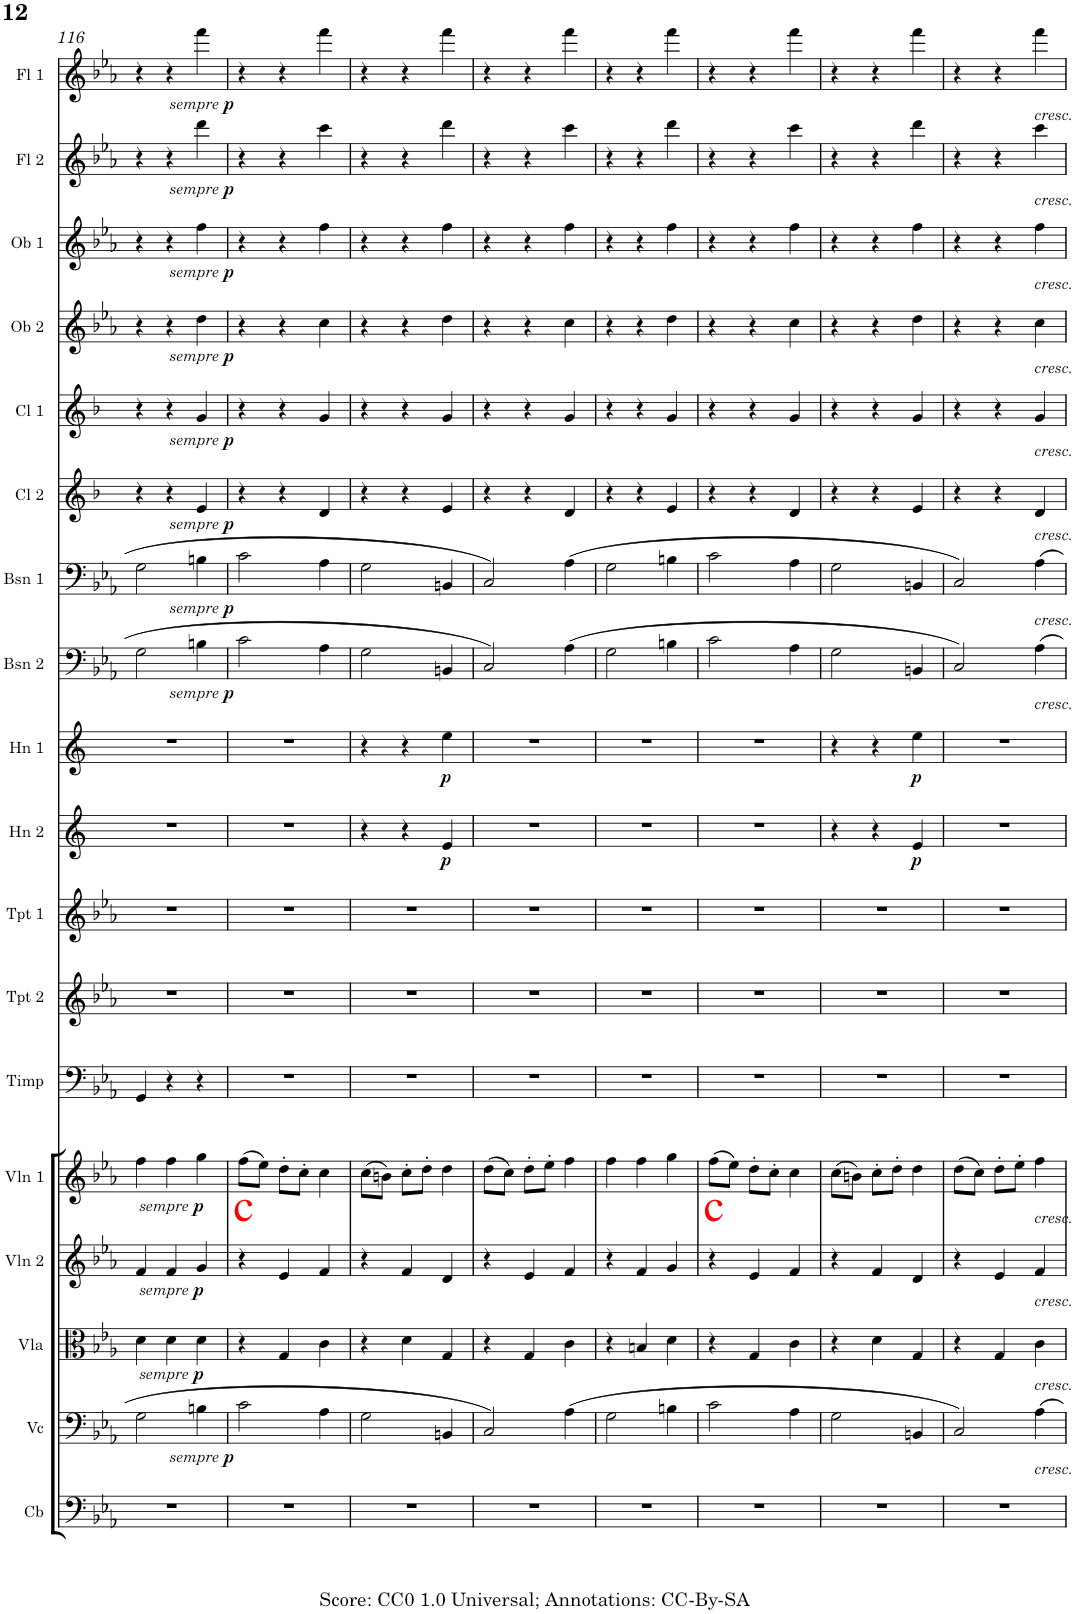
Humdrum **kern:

**kern	**kern	**dynam	**kern	**dynam	**kern	**dynam	**kern	**text	**dynam	**kern	**kern	**kern	**kern	**dynam	**kern	**dynam	**kern	**dynam	**kern	**dynam	**kern	**dynam	**kern	**dynam	**kern	**dynam	**kern	**dynam	**kern	**dynam	**kern	**dynam
*part18	*part17	*part17	*part16	*part16	*part15	*part15	*part14	*part14	*part14	*part13	*part12	*part11	*part10	*part10	*part9	*part9	*part8	*part8	*part7	*part7	*part6	*part6	*part5	*part5	*part4	*part4	*part3	*part3	*part2	*part2	*part1	*part1
*staff18	*staff17	*staff17	*staff16	*staff16	*staff15	*staff15	*staff14	*staff14	*staff14	*staff13	*staff12	*staff11	*staff10	*staff10	*staff9	*staff9	*staff8	*staff8	*staff7	*staff7	*staff6	*staff6	*staff5	*staff5	*staff4	*staff4	*staff3	*staff3	*staff2	*staff2	*staff1	*staff1
*I"Contrabass	*I"Violoncello	*	*I"Viola	*	*I"Violin 2	*	*I"Violin 1	*	*	*I"Timpani	*I"C Trumpet 2	*I"C Trumpet 1	*I"Eb Horn 2	*	*I"Eb Horn 1	*	*I"Bassoon 2	*	*I"Bassoon 1	*	*I"Bb Clarinet 2	*	*I"Bb Clarinet 1	*	*I"Oboe 2	*	*I"Oboe 1	*	*I"Flute 2	*	*I"Flute 1	*
*I'Cb	*I'Vc	*	*I'Vla	*	*I'Vln 2	*	*I'Vln 1	*	*	*I'Timp	*I'Tpt 2	*I'Tpt 1	*I'Hn 2	*	*I'Hn 1	*	*I'Bsn 2	*	*I'Bsn 1	*	*I'Cl 2	*	*I'Cl 1	*	*I'Ob 2	*	*I'Ob 1	*	*I'Fl 2	*	*I'Fl 1	*
!!LO:PB:g=z
*clefF4	*clefF4	*	*clefC3	*	*clefG2	*	*clefG2	*	*	*clefF4	*clefG2	*clefG2	*clefG2	*	*clefG2	*	*clefF4	*	*clefF4	*	*clefG2	*	*clefG2	*	*clefG2	*	*clefG2	*	*clefG2	*	*clefG2	*
*Trd7c12	*	*	*	*	*	*	*	*	*	*	*	*	*Trd5c9	*	*Trd5c9	*	*	*	*	*	*Trd1c2	*	*Trd1c2	*	*	*	*	*	*	*	*	*
*k[b-e-a-]	*k[b-e-a-]	*	*k[b-e-a-]	*	*k[b-e-a-]	*	*k[b-e-a-]	*	*	*k[b-e-a-]	*k[b-e-a-]	*k[b-e-a-]	*k[]	*	*k[]	*	*k[b-e-a-]	*	*k[b-e-a-]	*	*k[b-]	*	*k[b-]	*	*k[b-e-a-]	*	*k[b-e-a-]	*	*k[b-e-a-]	*	*k[b-e-a-]	*
*M3/4	*M3/4	*	*M3/4	*	*M3/4	*	*M3/4	*	*	*M3/4	*M3/4	*M3/4	*M3/4	*	*M3/4	*	*M3/4	*	*M3/4	*	*M3/4	*	*M3/4	*	*M3/4	*	*M3/4	*	*M3/4	*	*M3/4	*
=116	=116	=116	=116	=116	=116	=116	=116	=116	=116	=116	=116	=116	=116	=116	=116	=116	=116	=116	=116	=116	=116	=116	=116	=116	=116	=116	=116	=116	=116	=116	=116	=116
2.r	2G\	.	4d\	.	4f/	.	4ff\	.	.	4GG/	2.r	2.r	2.r	.	2.r	.	2G\	.	2G\	.	4r	.	4r	.	4r	.	4r	.	4r	.	4r	.
!	!	!	!	!LO:DY:b	!	!	!	!	!	!	!	!	!	!	!	!	!	!	!	!	!	!	!	!	!	!	!	!	!	!	!	!
!	!	!	!	!LO:DY:n=1:b	!	!LO:DY:b	!	!	!	!	!	!	!	!	!	!	!	!	!	!	!	!	!	!	!	!	!	!	!	!	!	!
!	!	!	!	!	!	!LO:DY:n=1:b	!	!	!LO:DY:b	!	!	!	!	!	!	!	!	!	!	!	!	!	!	!	!	!	!	!	!	!	!	!
!	!	!	!	!	!	!	!	!	!LO:DY:n=1:b	!	!	!	!	!	!	!	!	!	!	!	!	!	!	!	!	!	!	!	!	!	!	!
.	.	.	4d\	other-dynamics p	4f/	other-dynamics p	4ff\	.	other-dynamics p	4r	.	.	.	.	.	.	.	.	.	.	4r	.	4r	.	4r	.	4r	.	4r	.	4r	.
!	!	!LO:DY:b	!	!	!	!	!	!	!	!	!	!	!	!	!	!	!	!	!	!	!	!	!	!	!	!	!	!	!	!	!	!
!	!	!LO:DY:n=1:b	!	!	!	!	!	!	!	!	!	!	!	!	!	!	!	!LO:DY:b	!	!	!	!	!	!	!	!	!	!	!	!	!	!
!	!	!	!	!	!	!	!	!	!	!	!	!	!	!	!	!	!	!LO:DY:n=1:b	!	!LO:DY:b	!	!	!	!	!	!	!	!	!	!	!	!
!	!	!	!	!	!	!	!	!	!	!	!	!	!	!	!	!	!	!	!	!LO:DY:n=1:b	!	!LO:DY:b	!	!	!	!	!	!	!	!	!	!
!	!	!	!	!	!	!	!	!	!	!	!	!	!	!	!	!	!	!	!	!	!	!LO:DY:n=1:b	!	!LO:DY:b	!	!	!	!	!	!	!	!
!	!	!	!	!	!	!	!	!	!	!	!	!	!	!	!	!	!	!	!	!	!	!	!	!LO:DY:n=1:b	!	!LO:DY:b	!	!	!	!	!	!
!	!	!	!	!	!	!	!	!	!	!	!	!	!	!	!	!	!	!	!	!	!	!	!	!	!	!LO:DY:n=1:b	!	!LO:DY:b	!	!	!	!
!	!	!	!	!	!	!	!	!	!	!	!	!	!	!	!	!	!	!	!	!	!	!	!	!	!	!	!	!LO:DY:n=1:b	!	!LO:DY:b	!	!
!	!	!	!	!	!	!	!	!	!	!	!	!	!	!	!	!	!	!	!	!	!	!	!	!	!	!	!	!	!	!LO:DY:n=1:b	!	!LO:DY:b
!	!	!	!	!	!	!	!	!	!	!	!	!	!	!	!	!	!	!	!	!	!	!	!	!	!	!	!	!	!	!	!	!LO:DY:n=1:b
.	4Bn\	other-dynamics p	4d\	.	4g/	.	4gg\	.	.	4r	.	.	.	.	.	.	4Bn\	other-dynamics p	4Bn\	other-dynamics p	4e/	other-dynamics p	4g/	other-dynamics p	4dd\	other-dynamics p	4ff\	other-dynamics p	4ddd\	other-dynamics p	4fff\	other-dynamics p
=117	=117	=117	=117	=117	=117	=117	=117	=117	=117	=117	=117	=117	=117	=117	=117	=117	=117	=117	=117	=117	=117	=117	=117	=117	=117	=117	=117	=117	=117	=117	=117	=117
!	!	!	!	!	!	!	!	!LO:LY:b:color=#FF0000	!	!	!	!	!	!	!	!	!	!	!	!	!	!	!	!	!	!	!	!	!	!	!	!
2.r	2c\	.	4r	.	4r	.	(8ff\L	c	.	2.r	2.r	2.r	2.r	.	2.r	.	2c\	.	2c\	.	4r	.	4r	.	4r	.	4r	.	4r	.	4r	.
.	.	.	.	.	.	.	8ee-\J)	.	.	.	.	.	.	.	.	.	.	.	.	.	.	.	.	.	.	.	.	.	.	.	.	.
.	.	.	4G/	.	4e-/	.	8dd'\L	.	.	.	.	.	.	.	.	.	.	.	.	.	4r	.	4r	.	4r	.	4r	.	4r	.	4r	.
.	.	.	.	.	.	.	8cc'\J	.	.	.	.	.	.	.	.	.	.	.	.	.	.	.	.	.	.	.	.	.	.	.	.	.
.	4A-\	.	4c\	.	4f/	.	4cc\	.	.	.	.	.	.	.	.	.	4A-\	.	4A-\	.	4d/	.	4g/	.	4cc\	.	4ff\	.	4ccc\	.	4fff\	.
=118	=118	=118	=118	=118	=118	=118	=118	=118	=118	=118	=118	=118	=118	=118	=118	=118	=118	=118	=118	=118	=118	=118	=118	=118	=118	=118	=118	=118	=118	=118	=118	=118
2.r	2G\	.	4r	.	4r	.	(8cc\L	.	.	2.r	2.r	2.r	4r	.	4r	.	2G\	.	2G\	.	4r	.	4r	.	4r	.	4r	.	4r	.	4r	.
.	.	.	.	.	.	.	8bn\J)	.	.	.	.	.	.	.	.	.	.	.	.	.	.	.	.	.	.	.	.	.	.	.	.	.
.	.	.	4d\	.	4f/	.	8cc'\L	.	.	.	.	.	4r	.	4r	.	.	.	.	.	4r	.	4r	.	4r	.	4r	.	4r	.	4r	.
.	.	.	.	.	.	.	8dd'\J	.	.	.	.	.	.	.	.	.	.	.	.	.	.	.	.	.	.	.	.	.	.	.	.	.
!	!	!	!	!	!	!	!	!	!	!	!	!	!	!LO:DY:b	!	!LO:DY:b	!	!	!	!	!	!	!	!	!	!	!	!	!	!	!	!
.	4BBn/	.	4G/	.	4d/	.	4dd\	.	.	.	.	.	4e/	p	4ee\	p	4BBn/	.	4BBn/	.	4e/	.	4g/	.	4dd\	.	4ff\	.	4ddd\	.	4fff\	.
=119	=119	=119	=119	=119	=119	=119	=119	=119	=119	=119	=119	=119	=119	=119	=119	=119	=119	=119	=119	=119	=119	=119	=119	=119	=119	=119	=119	=119	=119	=119	=119	=119
2.r	2C/	.	4r	.	4r	.	(8dd\L	.	.	2.r	2.r	2.r	2.r	.	2.r	.	2C/	.	2C/	.	4r	.	4r	.	4r	.	4r	.	4r	.	4r	.
.	.	.	.	.	.	.	8cc\J)	.	.	.	.	.	.	.	.	.	.	.	.	.	.	.	.	.	.	.	.	.	.	.	.	.
.	.	.	4G/	.	4e-/	.	8dd'\L	.	.	.	.	.	.	.	.	.	.	.	.	.	4r	.	4r	.	4r	.	4r	.	4r	.	4r	.
.	.	.	.	.	.	.	8ee-'\J	.	.	.	.	.	.	.	.	.	.	.	.	.	.	.	.	.	.	.	.	.	.	.	.	.
.	(4A-\	.	4c\	.	4f/	.	4ff\	.	.	.	.	.	.	.	.	.	(4A-\	.	(4A-\	.	4d/	.	4g/	.	4cc\	.	4ff\	.	4ccc\	.	4fff\	.
=120	=120	=120	=120	=120	=120	=120	=120	=120	=120	=120	=120	=120	=120	=120	=120	=120	=120	=120	=120	=120	=120	=120	=120	=120	=120	=120	=120	=120	=120	=120	=120	=120
2.r	2G\	.	4r	.	4r	.	4ff\	.	.	2.r	2.r	2.r	2.r	.	2.r	.	2G\	.	2G\	.	4r	.	4r	.	4r	.	4r	.	4r	.	4r	.
.	.	.	4Bn/	.	4f/	.	4ff\	.	.	.	.	.	.	.	.	.	.	.	.	.	4r	.	4r	.	4r	.	4r	.	4r	.	4r	.
.	4Bn\	.	4d\	.	4g/	.	4gg\	.	.	.	.	.	.	.	.	.	4Bn\	.	4Bn\	.	4e/	.	4g/	.	4dd\	.	4ff\	.	4ddd\	.	4fff\	.
=121	=121	=121	=121	=121	=121	=121	=121	=121	=121	=121	=121	=121	=121	=121	=121	=121	=121	=121	=121	=121	=121	=121	=121	=121	=121	=121	=121	=121	=121	=121	=121	=121
!	!	!	!	!	!	!	!	!LO:LY:b:color=#FF0000	!	!	!	!	!	!	!	!	!	!	!	!	!	!	!	!	!	!	!	!	!	!	!	!
2.r	2c\	.	4r	.	4r	.	(8ff\L	c	.	2.r	2.r	2.r	2.r	.	2.r	.	2c\	.	2c\	.	4r	.	4r	.	4r	.	4r	.	4r	.	4r	.
.	.	.	.	.	.	.	8ee-\J)	.	.	.	.	.	.	.	.	.	.	.	.	.	.	.	.	.	.	.	.	.	.	.	.	.
.	.	.	4G/	.	4e-/	.	8dd'\L	.	.	.	.	.	.	.	.	.	.	.	.	.	4r	.	4r	.	4r	.	4r	.	4r	.	4r	.
.	.	.	.	.	.	.	8cc'\J	.	.	.	.	.	.	.	.	.	.	.	.	.	.	.	.	.	.	.	.	.	.	.	.	.
.	4A-\	.	4c\	.	4f/	.	4cc\	.	.	.	.	.	.	.	.	.	4A-\	.	4A-\	.	4d/	.	4g/	.	4cc\	.	4ff\	.	4ccc\	.	4fff\	.
=122	=122	=122	=122	=122	=122	=122	=122	=122	=122	=122	=122	=122	=122	=122	=122	=122	=122	=122	=122	=122	=122	=122	=122	=122	=122	=122	=122	=122	=122	=122	=122	=122
2.r	2G\	.	4r	.	4r	.	(8cc\L	.	.	2.r	2.r	2.r	4r	.	4r	.	2G\	.	2G\	.	4r	.	4r	.	4r	.	4r	.	4r	.	4r	.
.	.	.	.	.	.	.	8bn\J)	.	.	.	.	.	.	.	.	.	.	.	.	.	.	.	.	.	.	.	.	.	.	.	.	.
.	.	.	4d\	.	4f/	.	8cc'\L	.	.	.	.	.	4r	.	4r	.	.	.	.	.	4r	.	4r	.	4r	.	4r	.	4r	.	4r	.
.	.	.	.	.	.	.	8dd'\J	.	.	.	.	.	.	.	.	.	.	.	.	.	.	.	.	.	.	.	.	.	.	.	.	.
!	!	!	!	!	!	!	!	!	!	!	!	!	!	!LO:DY:b	!	!LO:DY:b	!	!	!	!	!	!	!	!	!	!	!	!	!	!	!	!
.	4BBn/	.	4G/	.	4d/	.	4dd\	.	.	.	.	.	4e/	p	4ee\	p	4BBn/	.	4BBn/	.	4e/	.	4g/	.	4dd\	.	4ff\	.	4ddd\	.	4fff\	.
=123	=123	=123	=123	=123	=123	=123	=123	=123	=123	=123	=123	=123	=123	=123	=123	=123	=123	=123	=123	=123	=123	=123	=123	=123	=123	=123	=123	=123	=123	=123	=123	=123
2.r	2C/)	.	4r	.	4r	.	(8dd\L	.	.	2.r	2.r	2.r	2.r	.	2.r	.	2C/)	.	2C/)	.	4r	.	4r	.	4r	.	4r	.	4r	.	4r	.
.	.	.	.	.	.	.	8cc\J)	.	.	.	.	.	.	.	.	.	.	.	.	.	.	.	.	.	.	.	.	.	.	.	.	.
.	.	.	4G/	.	4e-/	.	8dd'\L	.	.	.	.	.	.	.	.	.	.	.	.	.	4r	.	4r	.	4r	.	4r	.	4r	.	4r	.
.	.	.	.	.	.	.	8ee-'\J	.	.	.	.	.	.	.	.	.	.	.	.	.	.	.	.	.	.	.	.	.	.	.	.	.
!	!	!	!	!	!	!	!	!	!	!	!	!	!	!	!	!	!	!	!	!	!	!	!	!	!	!	!	!	!	!	!LO:TX:b:i:t=cresc.	!
!	!	!	!	!	!	!	!	!	!	!	!	!	!	!	!	!	!	!	!	!	!	!	!	!	!	!	!	!	!LO:TX:b:i:t=cresc.	!	!	!
!	!	!	!	!	!	!	!	!	!	!	!	!	!	!	!	!	!	!	!	!	!	!	!	!	!	!	!LO:TX:b:i:t=cresc.	!	!	!	!	!
!	!	!	!	!	!	!	!	!	!	!	!	!	!	!	!	!	!	!	!	!	!	!	!	!	!LO:TX:b:i:t=cresc.	!	!	!	!	!	!	!
!	!	!	!	!	!	!	!	!	!	!	!	!	!	!	!	!	!	!	!	!	!	!	!LO:TX:b:i:t=cresc.	!	!	!	!	!	!	!	!	!
!	!	!	!	!	!	!	!	!	!	!	!	!	!	!	!	!	!	!	!	!	!LO:TX:b:i:t=cresc.	!	!	!	!	!	!	!	!	!	!	!
!	!	!	!	!	!	!	!	!	!	!	!	!	!	!	!	!	!	!	!LO:TX:b:i:t=cresc.	!	!	!	!	!	!	!	!	!	!	!	!	!
!	!	!	!	!	!	!	!	!	!	!	!	!	!	!	!	!	!LO:TX:b:i:t=cresc.	!	!	!	!	!	!	!	!	!	!	!	!	!	!	!
!	!	!	!	!	!	!	!LO:TX:b:i:t=cresc.	!	!	!	!	!	!	!	!	!	!	!	!	!	!	!	!	!	!	!	!	!	!	!	!	!
!	!	!	!	!	!LO:TX:b:i:t=cresc.	!	!	!	!	!	!	!	!	!	!	!	!	!	!	!	!	!	!	!	!	!	!	!	!	!	!	!
!	!	!	!LO:TX:b:i:t=cresc.	!	!	!	!	!	!	!	!	!	!	!	!	!	!	!	!	!	!	!	!	!	!	!	!	!	!	!	!	!
!	!LO:TX:b:i:t=cresc.	!	!	!	!	!	!	!	!	!	!	!	!	!	!	!	!	!	!	!	!	!	!	!	!	!	!	!	!	!	!	!
.	4A-\	.	4c\	.	4f/	.	4ff\	.	.	.	.	.	.	.	.	.	4A-\	.	4A-\	.	4d/	.	4g/	.	4cc\	.	4ff\	.	4ccc\	.	4fff\	.
=	=	=	=	=	=	=	=	=	=	=	=	=	=	=	=	=	=	=	=	=	=	=	=	=	=	=	=	=	=	=	=	=
*-	*-	*-	*-	*-	*-	*-	*-	*-	*-	*-	*-	*-	*-	*-	*-	*-	*-	*-	*-	*-	*-	*-	*-	*-	*-	*-	*-	*-	*-	*-	*-	*-
